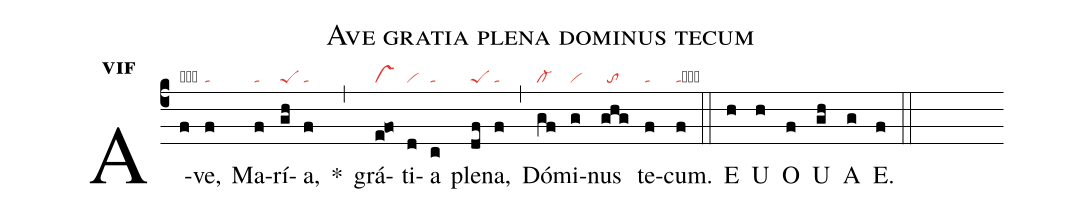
name:Ave gratia plena dominus tecum;
office-part:an;
mode:6f;
nabc-lines:1;
%%
initial-style: 1;
name: Ave Maria gratia plena Dominus tecum;
mode:6;
office-part: Antiphona;
annotation: Ant.;
annotation:vi;
nabc-lines:1;
%%
(c4) A(f|obta)ve,(f|ta) Ma(f|ta)rí(gh|peS)a,(f|ta) <sp>*</sp>(,) grá(e!fo|vs)ti(d|vi)a(c|ta) ple(df|peS)na,(f|ta) (,) Dó(gf|cl-)mi(g|vi)nus(ghg|//to) te(f|ta)cum.(f|tacb) (::)
<eu>E(h) U(h) O(f) U(gh) A(g) E.(f) </eu>(::)
